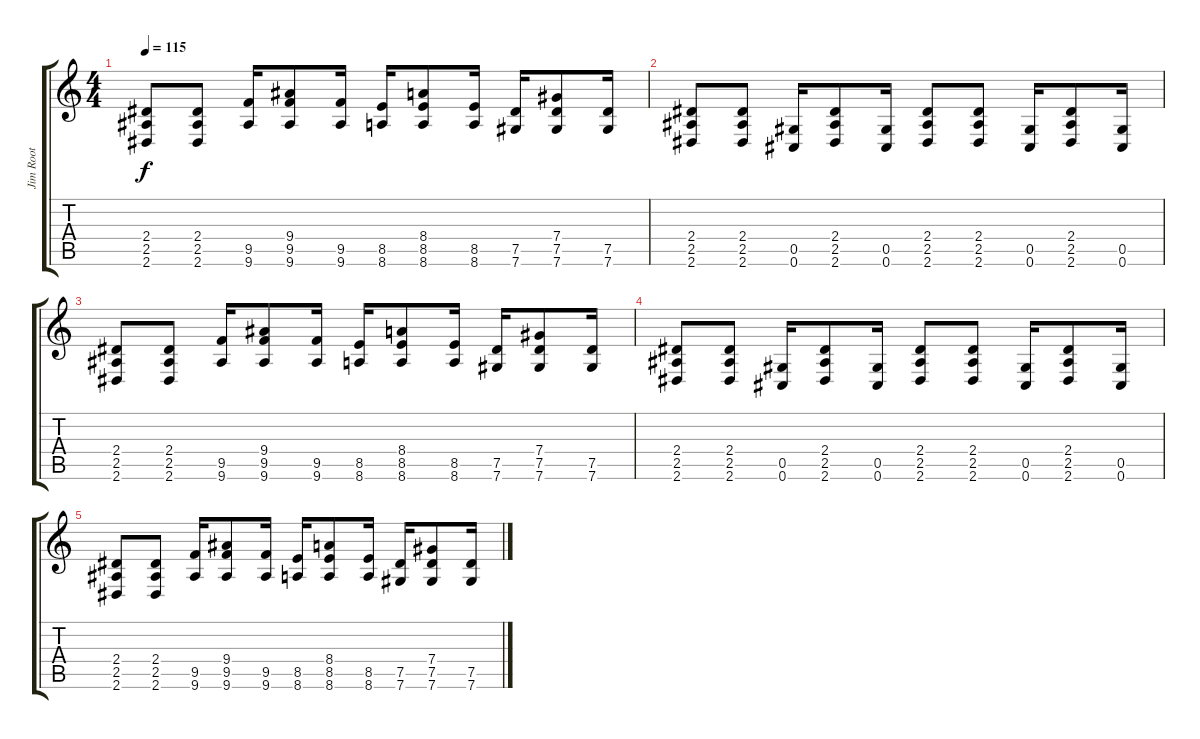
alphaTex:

\track ("Jim Root" "Jim Root") {instrument distortionguitar}
\staff {score tabs}
\tuning (Eb4 Bb3 Gb3 Db3 Ab2 Db2) {hide}
\ts (4 4)
\tempo 115
\clef g2
\ks c
(2.4 2.5 2.6).8{dy f} (2.4 2.5 2.6).8 (9.5 9.6).16 (9.4 9.5 9.6).8 (9.5 9.6).16 (8.5 8.6).16 (8.4 8.5 8.6).8 (8.5 8.6).16 (7.5 7.6).16 (7.4 7.5 7.6).8 (7.5 7.6).16 |
(2.4 2.5 2.6).8 (2.4 2.5 2.6).8 (0.5 0.6).16 (2.4 2.5 2.6).8 (0.5 0.6).16 (2.4 2.5 2.6).8 (2.4 2.5 2.6).8 (0.5 0.6).16 (2.4 2.5 2.6).8 (0.5 0.6).16 |
(2.4 2.5 2.6).8 (2.4 2.5 2.6).8 (9.5 9.6).16 (9.4 9.5 9.6).8 (9.5 9.6).16 (8.5 8.6).16 (8.4 8.5 8.6).8 (8.5 8.6).16 (7.5 7.6).16 (7.4 7.5 7.6).8 (7.5 7.6).16 |
(2.4 2.5 2.6).8 (2.4 2.5 2.6).8 (0.5 0.6).16 (2.4 2.5 2.6).8 (0.5 0.6).16 (2.4 2.5 2.6).8 (2.4 2.5 2.6).8 (0.5 0.6).16 (2.4 2.5 2.6).8 (0.5 0.6).16 |
(2.4 2.5 2.6).8 (2.4 2.5 2.6).8 (9.5 9.6).16 (9.4 9.5 9.6).8 (9.5 9.6).16 (8.5 8.6).16 (8.4 8.5 8.6).8 (8.5 8.6).16 (7.5 7.6).16 (7.4 7.5 7.6).8 (7.5 7.6).16
